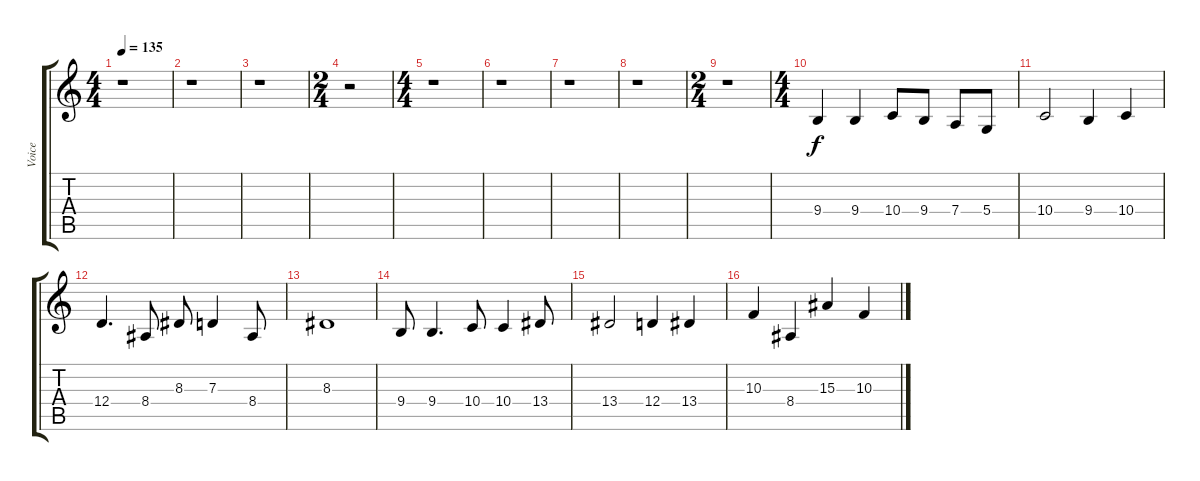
\track ("Voice" "Voice") {instrument choiraahs}
\staff {score tabs}
\tuning (E4 B3 G3 D3 A2 E2) {hide}
\ts (4 4)
\tempo 135
\clef g2
\ks c
r.1{dy f} |
r.1 |
r.1 |
\ts (2 4)
r.2 |
\ts (4 4)
r.1 |
r.1 |
r.1 |
r.1 |
\ts (2 4)
r.1 |
\ts (4 4)
9.4.4 9.4.4 10.4.8 9.4.8 7.4.8 5.4.8 |
10.4.2 9.4.4 10.4.4 |
12.4.4{d} 8.4.8 8.3.8 7.3.4 8.4.8 |
8.3.1 |
9.4.8 9.4.4{d} 10.4.8 10.4.4 13.4.8 |
13.4.2 12.4.4 13.4.4 |
10.3.4 8.4.4 15.3.4 10.3.4
